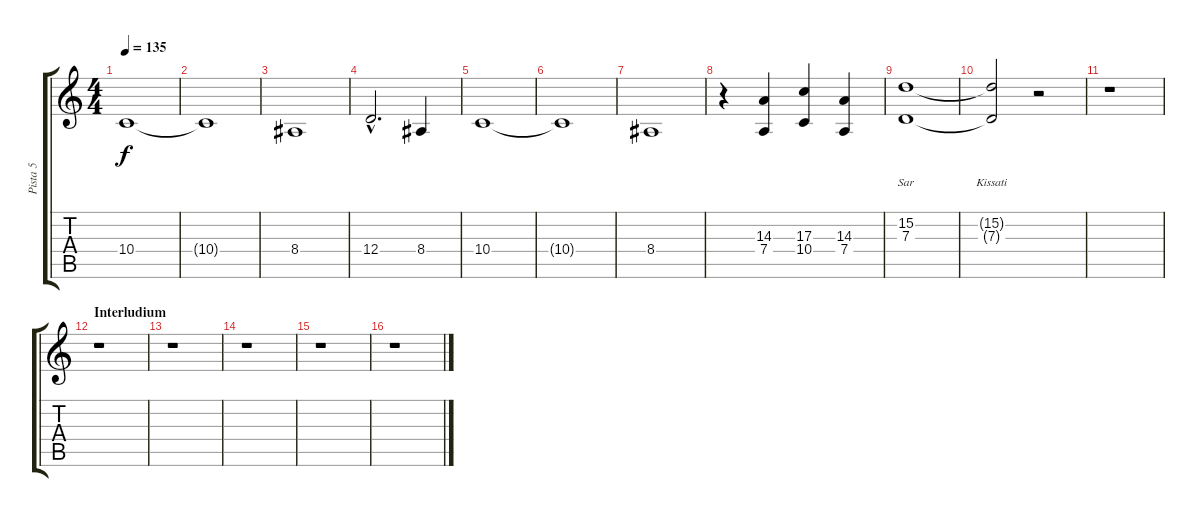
\track ("Pista 5" "Pista 5") {instrument sitar}
\staff {score tabs}
\tuning (E4 B3 G3 D3 A2 E2) {hide}
\ts (4 4)
\tempo 135
\clef g2
\ks c
10.4.1{dy f} |
10.4{t}.1 |
8.4.1 |
12.4{hac}.2{d} 8.4.4 |
10.4.1 |
10.4{t}.1 |
8.4.1 |
r.4 (14.3 7.4).4 (17.3 10.4).4 (14.3 7.4).4 |
(15.2 7.3).1{lyrics (0 "") lyrics (1 "") lyrics (2 "Sar") lyrics (3 "") lyrics (4 "")} |
(15.2{t} 7.3{t}).2{lyrics (0 "") lyrics (1 "") lyrics (2 "Kissati") lyrics (3 "") lyrics (4 "")} r.2 |
r.1 |
\section ("" "Interludium")
r.1 |
r.1 |
r.1 |
r.1 |
r.1
